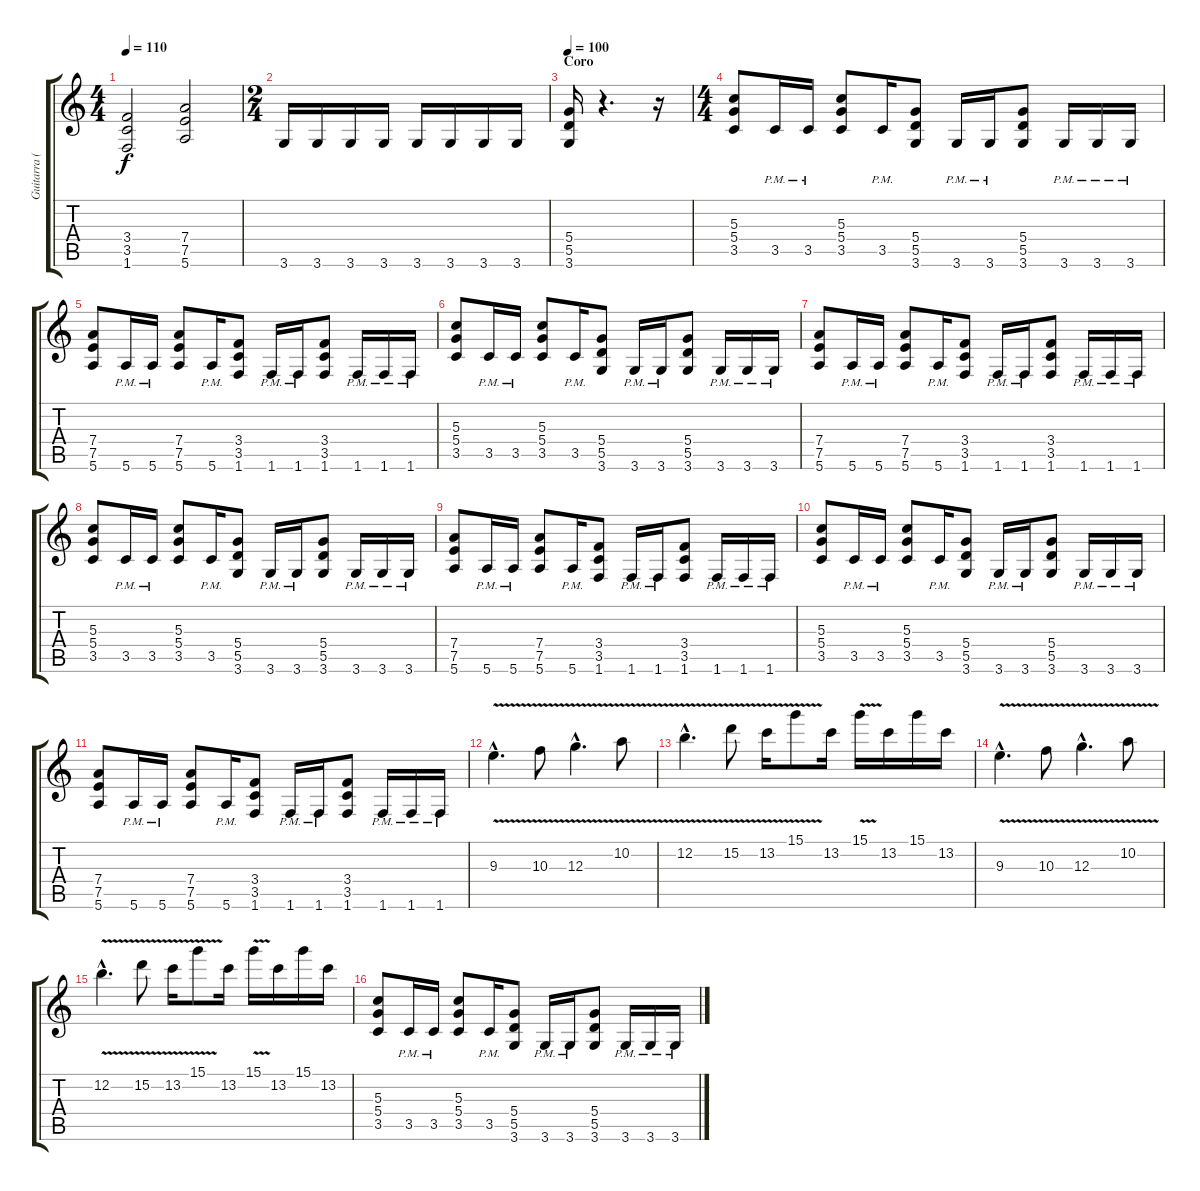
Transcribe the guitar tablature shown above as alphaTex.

\track ("Guitarra (Lider)" "Guitarra (") {instrument overdrivenguitar}
\staff {score tabs}
\tuning (E4 B3 G3 D3 A2 E2) {hide}
\ts (4 4)
\section ("" "")
\tempo 110
\clef g2
\ks c
(3.4 3.5 1.6).2{dy f} (7.4 7.5 5.6).2 |
\ts (2 4)
3.6.16 3.6.16 3.6.16 3.6.16 3.6.16 3.6.16 3.6.16 3.6.16 |
\section ("" "Coro")
\tempo 100
(5.4 5.5 3.6).16 r.4{d} r.16 |
\ts (4 4)
(5.3 5.4 3.5).8 3.5{pm}.16 3.5{pm}.16 (5.3 5.4 3.5).8 3.5{pm}.16 (5.4 5.5 3.6).8 3.6{pm}.16 3.6{pm}.16 (5.4 5.5 3.6).8 3.6{pm}.16 3.6{pm}.16 3.6{pm}.16 |
(7.4 7.5 5.6).8 5.6{pm}.16 5.6{pm}.16 (7.4 7.5 5.6).8 5.6{pm}.16 (3.4 3.5 1.6).8 1.6{pm}.16 1.6{pm}.16 (3.4 3.5 1.6).8 1.6{pm}.16 1.6{pm}.16 1.6{pm}.16 |
(5.3 5.4 3.5).8 3.5{pm}.16 3.5{pm}.16 (5.3 5.4 3.5).8 3.5{pm}.16 (5.4 5.5 3.6).8 3.6{pm}.16 3.6{pm}.16 (5.4 5.5 3.6).8 3.6{pm}.16 3.6{pm}.16 3.6{pm}.16 |
(7.4 7.5 5.6).8 5.6{pm}.16 5.6{pm}.16 (7.4 7.5 5.6).8 5.6{pm}.16 (3.4 3.5 1.6).8 1.6{pm}.16 1.6{pm}.16 (3.4 3.5 1.6).8 1.6{pm}.16 1.6{pm}.16 1.6{pm}.16 |
(5.3 5.4 3.5).8 3.5{pm}.16 3.5{pm}.16 (5.3 5.4 3.5).8 3.5{pm}.16 (5.4 5.5 3.6).8 3.6{pm}.16 3.6{pm}.16 (5.4 5.5 3.6).8 3.6{pm}.16 3.6{pm}.16 3.6{pm}.16 |
(7.4 7.5 5.6).8 5.6{pm}.16 5.6{pm}.16 (7.4 7.5 5.6).8 5.6{pm}.16 (3.4 3.5 1.6).8 1.6{pm}.16 1.6{pm}.16 (3.4 3.5 1.6).8 1.6{pm}.16 1.6{pm}.16 1.6{pm}.16 |
(5.3 5.4 3.5).8 3.5{pm}.16 3.5{pm}.16 (5.3 5.4 3.5).8 3.5{pm}.16 (5.4 5.5 3.6).8 3.6{pm}.16 3.6{pm}.16 (5.4 5.5 3.6).8 3.6{pm}.16 3.6{pm}.16 3.6{pm}.16 |
(7.4 7.5 5.6).8 5.6{pm}.16 5.6{pm}.16 (7.4 7.5 5.6).8 5.6{pm}.16 (3.4 3.5 1.6).8 1.6{pm}.16 1.6{pm}.16 (3.4 3.5 1.6).8 1.6{pm}.16 1.6{pm}.16 1.6{pm}.16 |
\section ("" "")
9.3{v hac}.4{d} 10.3{v}.8 12.3{v hac}.4{d} 10.2{v}.8 |
12.2{v hac}.4{d} 15.2{v}.8 13.2{v}.16 15.1{v}.8 13.2.16 15.1{v}.16 13.2.16 15.1.16 13.2.16 |
9.3{v hac}.4{d} 10.3{v}.8 12.3{v hac}.4{d} 10.2{v}.8 |
12.2{v hac}.4{d} 15.2{v}.8 13.2{v}.16 15.1{v}.8 13.2.16 15.1{v}.16 13.2.16 15.1.16 13.2.16 |
(5.3 5.4 3.5).8 3.5{pm}.16 3.5{pm}.16 (5.3 5.4 3.5).8 3.5{pm}.16 (5.4 5.5 3.6).8 3.6{pm}.16 3.6{pm}.16 (5.4 5.5 3.6).8 3.6{pm}.16 3.6{pm}.16 3.6{pm}.16
